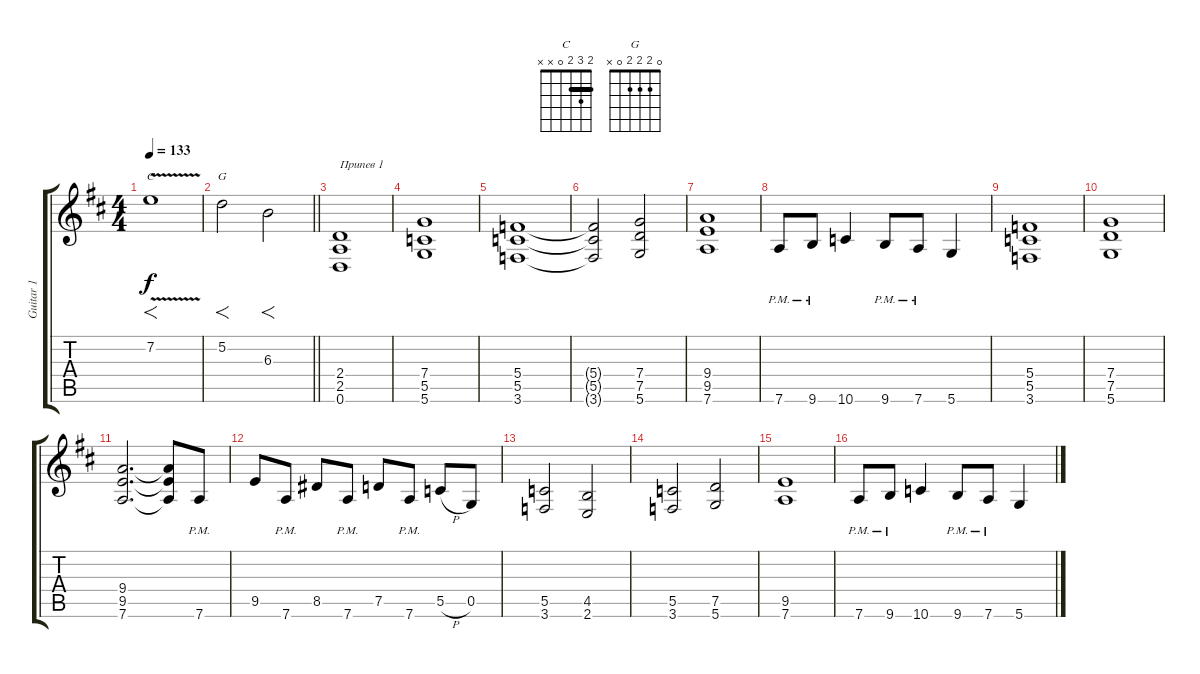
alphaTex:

\track ("Guitar 1" "Guitar 1") {instrument distortionguitar}
\staff {score tabs}
\tuning (D4 A3 F3 C3 G2 D2) {hide}
\chord ("C" 2 3 2 0 x x) {barre 2}
\chord ("G" 0 2 2 2 0 x)
\ts (4 4)
\tempo 133
\clef g2
\ks bminor
7.2{v}.1{f ch "C" dy f} |
\barLineRight lightlight
5.2.2{f ch "G"} 6.3.2{f} |
(2.4 2.5 0.6).1{txt "Припев 1"} |
(7.4 5.5 5.6).1 |
(5.4 5.5 3.6).1 |
(5.4{t} 5.5{t} 3.6{t}).2 (7.4 7.5 5.6).2 |
(9.4 9.5 7.6).1 |
7.6{pm}.8 9.6{pm}.8 10.6.4 9.6{pm}.8 7.6{pm}.8 5.6.4 |
(5.4 5.5 3.6).1 |
(7.4 7.5 5.6).1 |
(9.4 9.5 7.6).2{d} (9.4{t} 9.5{t} 7.6{t}).8 7.6{pm}.8 |
9.5.8 7.6{pm}.8 8.5.8 7.6{pm}.8 7.5.8 7.6{pm}.8 5.5{h}.8 0.5.8 |
(5.5 3.6).2 (4.5 2.6).2 |
(5.5 3.6).2 (7.5 5.6).2 |
(9.5 7.6).1 |
7.6{pm}.8 9.6{pm}.8 10.6.4 9.6{pm}.8 7.6{pm}.8 5.6.4
